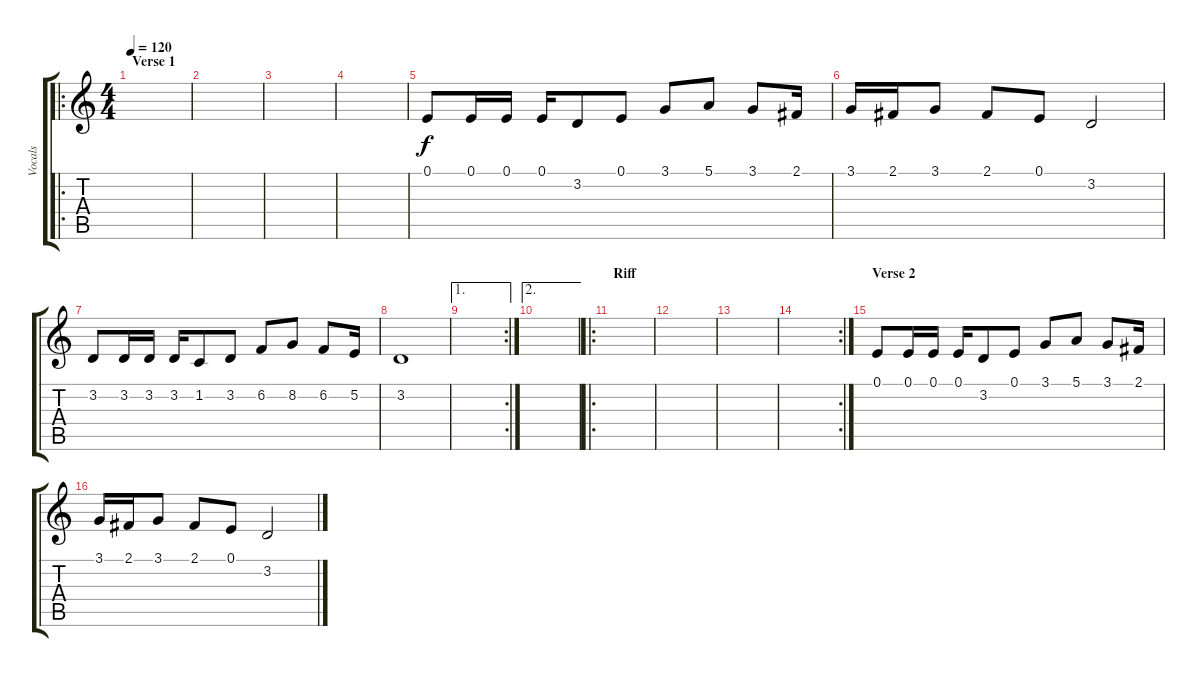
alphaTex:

\track ("Vocals" "Vocals") {instrument viola}
\staff {score tabs}
\tuning (E4 B3 G3 D3 A2 E2) {hide}
\ro
\ts (4 4)
\section ("" "Verse 1")
\tempo 120
\clef g2
\ks c
|
|
|
|
0.1.8 0.1.16 0.1.16 0.1.16 3.2.8 0.1.8 3.1.8 5.1.8 3.1.8 2.1.16 |
3.1.16 2.1.16 3.1.8 2.1.8 0.1.8 3.2.2 |
3.2.8 3.2.16 3.2.16 3.2.16 1.2.8 3.2.8 6.2.8 8.2.8 6.2.8 5.2.16 |
3.2.1 |
\ae 1
\rc 2
|
\ae 2
|
\ro
\section ("" "Riff")
|
|
|
\rc 2
|
\section ("" "Verse 2")
0.1.8 0.1.16 0.1.16 0.1.16 3.2.8 0.1.8 3.1.8 5.1.8 3.1.8 2.1.16 |
3.1.16 2.1.16 3.1.8 2.1.8 0.1.8 3.2.2
